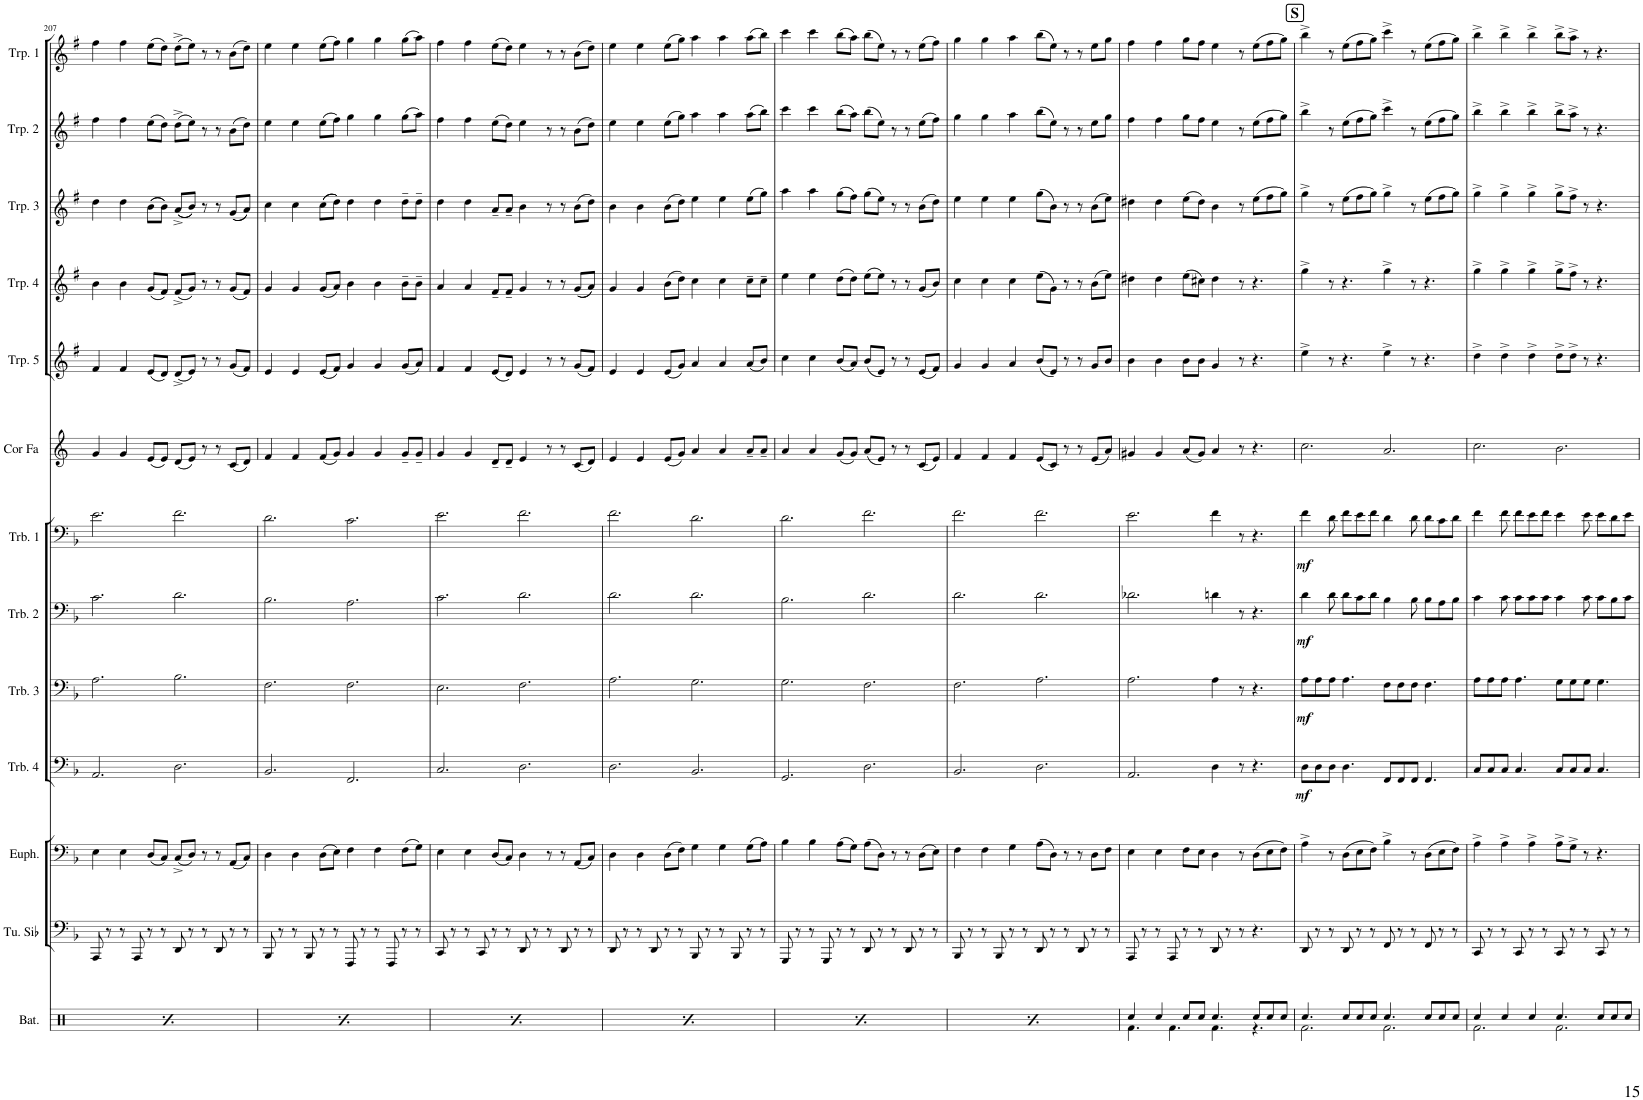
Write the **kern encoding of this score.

**kern	**kern	**kern	**kern	**dynam	**kern	**dynam	**kern	**dynam	**kern	**dynam	**kern	**kern	**kern	**kern	**kern	**kern
*part13	*part12	*part11	*part10	*part10	*part9	*part9	*part8	*part8	*part7	*part7	*part6	*part5	*part4	*part3	*part2	*part1
*staff13	*staff12	*staff11	*staff10	*staff10	*staff9	*staff9	*staff8	*staff8	*staff7	*staff7	*staff6	*staff5	*staff4	*staff3	*staff2	*staff1
*I"Batterie	*I"Tuba en Sib	*I"Euphonium	*I"Trombone 4	*	*I"Trombone 3	*	*I"Trombone 2	*	*I"Trombone 1	*	*I"Cor en Fa	*I"Trompette 5	*I"Trompette 4	*I"Trompette 3	*I"Trompette 2	*I"Trompette 1
*I'Bat.	*I'Tu. Sib	*I'Euph.	*I'Trb. 4	*	*I'Trb. 3	*	*I'Trb. 2	*	*I'Trb. 1	*	*I'Cor Fa	*I'Trp. 5	*I'Trp. 4	*I'Trp. 3	*I'Trp. 2	*I'Trp. 1
!!LO:PB:g=z
*clefX	*clefF4	*clefF4	*clefF4	*	*clefF4	*	*clefF4	*	*clefF4	*	*clefG2	*clefG2	*clefG2	*clefG2	*clefG2	*clefG2
*	*	*	*	*	*	*	*	*	*	*	*ITrd4c7	*ITrd1c2	*ITrd1c2	*ITrd1c2	*ITrd1c2	*ITrd1c2
*k[]	*k[b-]	*k[b-]	*k[b-]	*	*k[b-]	*	*k[b-]	*	*k[b-]	*	*k[]	*k[f#]	*k[f#]	*k[f#]	*k[f#]	*k[f#]
*M12/8	*M12/8	*M12/8	*M12/8	*	*M12/8	*	*M12/8	*	*M12/8	*	*M12/8	*M12/8	*M12/8	*M12/8	*M12/8	*M12/8
=207	=207	=207	=207	=207	=207	=207	=207	=207	=207	=207	=207	=207	=207	=207	=207	=207
*^	*	*	*	*	*	*	*	*	*	*	*	*	*	*	*	*
8Rcc^/L	2.Rf\	8AAA/	4E\	2.AA/	.	2.A\	.	2.c\	.	2.e\	.	4g/	4f#/	4b\	4dd\	4ff#\	4ff#\
8r	.	8r	.	.	.	.	.	.	.	.	.	.	.	.	.	.	.
8Rcc/J	.	8r	4E\	.	.	.	.	.	.	.	.	4g/	4f#/	4b\	4dd\	4ff#\	4ff#\
8Rcc/L	.	8AAA/	.	.	.	.	.	.	.	.	.	.	.	.	.	.	.
8Rcc/	.	8r	(8D/L	.	.	.	.	.	.	.	.	(8e/L	(8e/L	(8g/L	((8b\L	(8ee\L	(8ee\L
8Rcc/J	.	8r	8C/J)	.	.	.	.	.	.	.	.	8e/J)	8d/J)	8f#/J)	8b\J))	8dd\J)	8dd\J)
8Rcc^/L	2.Rf\	8DD/	(8C^/L	2.D\	.	2.B-\	.	2.d\	.	2.f\	.	(8d/L	(8d^/L	(8f#^/L	((8a^/L	(8dd^\L	(8dd^\L
8r	.	8r	8D/J)	.	.	.	.	.	.	.	.	8e/J)	8e/J)	8g/J)	8b/J))	8ee\J)	8ee\J)
8Rcc/J	.	8r	8r	.	.	.	.	.	.	.	.	8r	8r	8r	8r	8r	8r
8Rcc/L	.	8DD/	8r	.	.	.	.	.	.	.	.	8r	8r	8r	8r	8r	8r
8Rcc/	.	8r	(8AA/L	.	.	.	.	.	.	.	.	(8c/L	(8g/L	(8g/L	((8g/L	(8b\L	(8b\L
8Rcc/J	.	8r	8C/J)	.	.	.	.	.	.	.	.	8d/J)	8f#/J)	8f#/J)	8a/J))	8dd\J)	8dd\J)
=208	=208	=208	=208	=208	=208	=208	=208	=208	=208	=208	=208	=208	=208	=208	=208	=208	=208
8Rcc^/L	2.Rf\	8BBB-/	4D\	2.BB-/	.	2.F\	.	2.B-\	.	2.d\	.	4f/	4e/	4g/	4cc\	4ee\	4ee\
8r	.	8r	.	.	.	.	.	.	.	.	.	.	.	.	.	.	.
8Rcc/J	.	8r	4D\	.	.	.	.	.	.	.	.	4f/	4e/	4g/	4cc\	4ee\	4ee\
8Rcc/L	.	8BBB-/	.	.	.	.	.	.	.	.	.	.	.	.	.	.	.
8Rcc/	.	8r	(8D\L	.	.	.	.	.	.	.	.	(8f/L	(8e/L	(8g/L	((8cc\L	(8ee\L	(8ee\L
8Rcc/J	.	8r	8E\J)	.	.	.	.	.	.	.	.	8g/J)	8f#/J)	8a/J)	8dd\J))	8ff#\J)	8ff#\J)
8Rcc^/L	2.Rf\	8FFF/	4F\	2.FF/	.	2.F\	.	2.A\	.	2.c\	.	4g/	4g/	4b\	4dd\	4gg\	4gg\
8r	.	8r	.	.	.	.	.	.	.	.	.	.	.	.	.	.	.
8Rcc/J	.	8r	4F\	.	.	.	.	.	.	.	.	4g/	4g/	4b\	4dd\	4gg\	4gg\
8Rcc/L	.	8FFF/	.	.	.	.	.	.	.	.	.	.	.	.	.	.	.
8Rcc/	.	8r	(8F\L	.	.	.	.	.	.	.	.	8g~/L	(8g/L	8b~\L	8dd~\L	(8gg\L	(8gg\L
8Rcc/J	.	8r	8G\J)	.	.	.	.	.	.	.	.	8g~/J	8a/J)	8b~\J	8dd~\J	8aa\J)	8aa\J)
=209	=209	=209	=209	=209	=209	=209	=209	=209	=209	=209	=209	=209	=209	=209	=209	=209	=209
8Rcc^/L	2.Rf\	8CC/	4E\	2.C/	.	2.E\	.	2.c\	.	2.e\	.	4g/	4f#/	4a/	4dd\	4ff#\	4ff#\
8r	.	8r	.	.	.	.	.	.	.	.	.	.	.	.	.	.	.
8Rcc/J	.	8r	4E\	.	.	.	.	.	.	.	.	4g/	4f#/	4a/	4dd\	4ff#\	4ff#\
8Rcc/L	.	8CC/	.	.	.	.	.	.	.	.	.	.	.	.	.	.	.
8Rcc/	.	8r	(8D/L	.	.	.	.	.	.	.	.	8d~/L	(8e/L	8f#~/L	8a~/L	(8ee\L	(8ee\L
8Rcc/J	.	8r	8C/J)	.	.	.	.	.	.	.	.	8d~/J	8d/J)	8f#~/J	8a~/J	8dd\J)	8dd\J)
8Rcc^/L	2.Rf\	8DD/	4D\	2.D\	.	2.F\	.	2.d\	.	2.f\	.	4e/	4e/	4g/	4b\	4ee\	4ee\
8r	.	8r	.	.	.	.	.	.	.	.	.	.	.	.	.	.	.
8Rcc/J	.	8r	8r	.	.	.	.	.	.	.	.	8r	8r	8r	8r	8r	8r
8Rcc/L	.	8DD/	8r	.	.	.	.	.	.	.	.	8r	8r	8r	8r	8r	8r
8Rcc/	.	8r	(8AA/L	.	.	.	.	.	.	.	.	(8c/L	(8g/L	((8g/L	(8b\L	(8b\L	(8b\L
8Rcc/J	.	8r	8C/J)	.	.	.	.	.	.	.	.	8d/J)	8f#/J)	8a/J))	8dd\J)	8dd\J)	8dd\J)
=210	=210	=210	=210	=210	=210	=210	=210	=210	=210	=210	=210	=210	=210	=210	=210	=210	=210
8Rcc^/L	2.Rf\	8DD/	4D\	2.D\	.	2.A\	.	2.d\	.	2.f\	.	4e/	4e/	4g/	4b\	4ee\	4ee\
8r	.	8r	.	.	.	.	.	.	.	.	.	.	.	.	.	.	.
8Rcc/J	.	8r	4D\	.	.	.	.	.	.	.	.	4e/	4e/	4g/	4b\	4ee\	4ee\
8Rcc/L	.	8DD/	.	.	.	.	.	.	.	.	.	.	.	.	.	.	.
8Rcc/	.	8r	(8D\L	.	.	.	.	.	.	.	.	(8e/L	(8e/L	(8b\L	(8b\L	(8ee\L	(8ee\L
8Rcc/J	.	8r	8F\J)	.	.	.	.	.	.	.	.	8g/J)	8g/J)	8dd\J)	8dd\J)	8gg\J)	8gg\J)
8Rcc^/L	2.Rf\	8BBB-/	4G\	2.BB-/	.	2.G\	.	2.d\	.	2.d\	.	4a/	4a/	4cc\	4ee\	4aa\	4aa\
8r	.	8r	.	.	.	.	.	.	.	.	.	.	.	.	.	.	.
8Rcc/J	.	8r	4G\	.	.	.	.	.	.	.	.	4a/	4a/	4cc\	4ee\	4aa\	4aa\
8Rcc/L	.	8BBB-/	.	.	.	.	.	.	.	.	.	.	.	.	.	.	.
8Rcc/	.	8r	(8G\L	.	.	.	.	.	.	.	.	8a~/L	(8a/L	8cc~\L	(8ee\L	(8aa\L	(8aa\L
8Rcc/J	.	8r	8A\J)	.	.	.	.	.	.	.	.	8a~/J	8b/J)	8cc~\J	8gg\J)	8bb\J)	8bb\J)
=211	=211	=211	=211	=211	=211	=211	=211	=211	=211	=211	=211	=211	=211	=211	=211	=211	=211
8Rcc^/L	2.Rf\	8GGG/	4B-\	2.GG/	.	2.G\	.	2.B-\	.	2.d\	.	4a/	4cc\	4ee\	4aa\	4ccc\	4ccc\
8r	.	8r	.	.	.	.	.	.	.	.	.	.	.	.	.	.	.
8Rcc/J	.	8r	4B-\	.	.	.	.	.	.	.	.	4a/	4cc\	4ee\	4aa\	4ccc\	4ccc\
8Rcc/L	.	8GGG/	.	.	.	.	.	.	.	.	.	.	.	.	.	.	.
8Rcc/	.	8r	(8A\L	.	.	.	.	.	.	.	.	(8g/L	(8b/L	(8dd\L	(8gg\L	(8bb\L	(8bb\L
8Rcc/J	.	8r	8G\J)	.	.	.	.	.	.	.	.	8g/J)	8a/J)	8dd\J)	8ff#\J)	8aa\J)	8aa\J)
8Rcc^/L	2.Rf\	8DD/	(8A\L	2.D\	.	2.F\	.	2.d\	.	2.f\	.	(8a/L	(8b/L	(8ee\L	(8gg\L	(8bb\L	(8bb\L
8r	.	8r	8D\J)	.	.	.	.	.	.	.	.	8e/J)	8e/J)	8ee\J)	8ee\J)	8ee\J)	8ee\J)
8Rcc/J	.	8r	8r	.	.	.	.	.	.	.	.	8r	8r	8r	8r	8r	8r
8Rcc/L	.	8DD/	8r	.	.	.	.	.	.	.	.	8r	8r	8r	8r	8r	8r
8Rcc/	.	8r	(8D\L	.	.	.	.	.	.	.	.	(8c/L	(8e/L	(8g/L	(8b\L	(8ee\L	(8ee\L
8Rcc/J	.	8r	8E\J)	.	.	.	.	.	.	.	.	8e/J)	8f#/J)	8b/J)	8dd\J)	8ff#\J)	8ff#\J)
=212	=212	=212	=212	=212	=212	=212	=212	=212	=212	=212	=212	=212	=212	=212	=212	=212	=212
8Rcc^/L	2.Rf\	8BBB-/	4F\	2.BB-/	.	2.F\	.	2.d\	.	2.f\	.	4f/	4g/	4cc\	4ee\	4gg\	4gg\
8r	.	8r	.	.	.	.	.	.	.	.	.	.	.	.	.	.	.
8Rcc/J	.	8r	4F\	.	.	.	.	.	.	.	.	4f/	4g/	4cc\	4ee\	4gg\	4gg\
8Rcc/L	.	8BBB-/	.	.	.	.	.	.	.	.	.	.	.	.	.	.	.
8Rcc/	.	8r	4G\	.	.	.	.	.	.	.	.	4f/	4a/	4cc\	4ee\	4aa\	4aa\
8Rcc/J	.	8r	.	.	.	.	.	.	.	.	.	.	.	.	.	.	.
8Rcc^/L	2.Rf\	8DD/	(8A\L	2.D\	.	2.A\	.	2.d\	.	2.f\	.	(8e/L	(8b/L	(8ee\L	(8gg\L	(8bb\L	(8bb\L
8r	.	8r	8D\J)	.	.	.	.	.	.	.	.	8c/J)	8e/J)	8g\J)	8b\J)	8ee\J)	8ee\J)
8Rcc/J	.	8r	8r	.	.	.	.	.	.	.	.	8r	8r	8r	8r	8r	8r
8Rcc/L	.	8DD/	8r	.	.	.	.	.	.	.	.	8r	8r	8r	8r	8r	8r
8Rcc/	.	8r	8D\L	.	.	.	.	.	.	.	.	(8e/L	8g/L	(8b\L	(8b\L	8ee\L	8ee\L
8Rcc/J	.	8r	8F\J	.	.	.	.	.	.	.	.	8a/J)	8b/J	8ee\J)	8ee\J)	8gg\J	8gg\J
=213	=213	=213	=213	=213	=213	=213	=213	=213	=213	=213	=213	=213	=213	=213	=213	=213	=213
4Rcc/	4.Rf\	8AAA/	4E\	2.AA/	.	2.A\	.	2.d-X\	.	2.e\	.	4g#X/	4b\	4dd#X\	4dd#X\	4ff#\	4ff#\
.	.	8r	.	.	.	.	.	.	.	.	.	.	.	.	.	.	.
4Rcc/	.	8r	4E\	.	.	.	.	.	.	.	.	4g#/	4b\	4dd#\	4dd#\	4ff#\	4ff#\
.	4.Rf\	8AAA/	.	.	.	.	.	.	.	.	.	.	.	.	.	.	.
8Rcc/L	.	8r	8F\L	.	.	.	.	.	.	.	.	(8a/L	8b\L	(8ee\L	(8ee\L	8gg\L	8gg\L
8Rcc/J	.	8r	8E\J	.	.	.	.	.	.	.	.	8g#/J)	8b\J	8cc#X\J)	8dd#\J)	8ff#\J	8ff#\J
4.Rcc/	4.Rf\	8DD/	4D\	4D\	.	4A\	.	4dn\	.	4f\	.	4a/	4g/	4dd#\	4b\	4ee\	4ee\
.	.	8r	.	.	.	.	.	.	.	.	.	.	.	.	.	.	.
.	.	8r	8r	8r	.	8r	.	8r	.	8r	.	8r	8r	8r	8r	8r	8r
8Rcc/L	4.r	4.r	(8D\L	4.r	.	4.r	.	4.r	.	4.r	.	4.r	4.r	4.r	(8ee\L	(8ee\L	(8ee\L
8Rcc/	.	.	8E\	.	.	.	.	.	.	.	.	.	.	.	8ff#\	8ff#\	8ff#\
8Rcc/J	.	.	8F\J)	.	.	.	.	.	.	.	.	.	.	.	8gg\J)	8gg\J)	8gg\J)
!!LO:REH:place=s1:a:B:cj:fs=14:t=S
=214	=214	=214	=214	=214	=214	=214	=214	=214	=214	=214	=214	=214	=214	=214	=214	=214	=214
!	!	!	!	!	!LO:DY:b	!	!LO:DY:b	!	!LO:DY:b	!	!LO:DY:b	!	!	!	!	!	!
4.Rcc/	2.Rf\	8DD/	4A^\	8D\L	mf	8A\L	mf	4d\	mf	4f\	mf	2.cc\	4ee^\	4gg^\	4gg^\	4bb^\	4bb^\
.	.	8r	.	8D\	.	8A\	.	.	.	.	.	.	.	.	.	.	.
.	.	8r	8r	8D\J	.	8A\J	.	8d\	.	8d\	.	.	8r	8r	8r	8r	8r
8Rcc/L	.	8DD/	(8D\L	4.D\	.	4.A\	.	8d\L	.	8f\L	.	.	4.r	4.r	(8ee\L	(8ee\L	(8ee\L
8Rcc/	.	8r	8E\	.	.	.	.	8c\	.	8e\	.	.	.	.	8ff#\	8ff#\	8ff#\
8Rcc/J	.	8r	8F\J)	.	.	.	.	8d\J	.	8f\J	.	.	.	.	8gg\J)	8gg\J)	8gg\J)
4.Rcc/	2.Rf\	8FF/	4B-^\	8FF/L	.	8F\L	.	4B-\	.	4d\	.	2.a/	4ee^\	4gg^\	4gg^\	4ccc^\	4ccc^\
.	.	8r	.	8FF/	.	8F\	.	.	.	.	.	.	.	.	.	.	.
.	.	8r	8r	8FF/J	.	8F\J	.	8B-\	.	8d\	.	.	8r	8r	8r	8r	8r
8Rcc/L	.	8FF/	(8D\L	4.FF/	.	4.F\	.	8B-\L	.	8d\L	.	.	4.r	4.r	(8ee\L	(8ee\L	(8ee\L
8Rcc/	.	8r	8E\	.	.	.	.	8A\	.	8c\	.	.	.	.	8ff#\	8ff#\	8ff#\
8Rcc/J	.	8r	8F\J)	.	.	.	.	8B-\J	.	8d\J	.	.	.	.	8gg\J)	8gg\J)	8gg\J)
=215	=215	=215	=215	=215	=215	=215	=215	=215	=215	=215	=215	=215	=215	=215	=215	=215	=215
4Rcc/	2.Rf\	8CC/	4A^\	8C/L	.	8A\L	.	4c\	.	4f\	.	2.cc\	4dd^\	4gg^\	4gg^\	4bb^\	4bb^\
.	.	8r	.	8C/	.	8A\	.	.	.	.	.	.	.	.	.	.	.
4Rcc/	.	8r	4A^\	8C/J	.	8A\J	.	8c\	.	8f\	.	.	4dd^\	4gg^\	4gg^\	4bb^\	4bb^\
.	.	8CC/	.	4.C/	.	4.A\	.	8c\L	.	8f\L	.	.	.	.	.	.	.
4Rcc/	.	8r	4A^\	.	.	.	.	8c\	.	8e\	.	.	4dd^\	4gg^\	4gg^\	4bb^\	4bb^\
.	.	8r	.	.	.	.	.	8c\J	.	8f\J	.	.	.	.	.	.	.
4.Rcc/	2.Rf\	8CC/	8A^\L	8C/L	.	8G\L	.	4c\	.	4e\	.	2.b\	8dd^\L	8gg^\L	8gg^\L	8bb^\L	8bb^\L
.	.	8r	8G^\J	8C/	.	8G\	.	.	.	.	.	.	8dd^\J	8ff#^\J	8ff#^\J	8aa^\J	8aa^\J
.	.	8r	8r	8C/J	.	8G\J	.	8c\	.	8e\	.	.	8r	8r	8r	8r	8r
8Rcc/L	.	8CC/	4.r	4.C/	.	4.G\	.	8c\L	.	8e\L	.	.	4.r	4.r	4.r	4.r	4.r
8Rcc/	.	8r	.	.	.	.	.	8B-\	.	8d\	.	.	.	.	.	.	.
8Rcc/J	.	8r	.	.	.	.	.	8c\J	.	8e\J	.	.	.	.	.	.	.
*v	*v	*	*	*	*	*	*	*	*	*	*	*	*	*	*	*	*
=	=	=	=	=	=	=	=	=	=	=	=	=	=	=	=	=
*-	*-	*-	*-	*-	*-	*-	*-	*-	*-	*-	*-	*-	*-	*-	*-	*-
